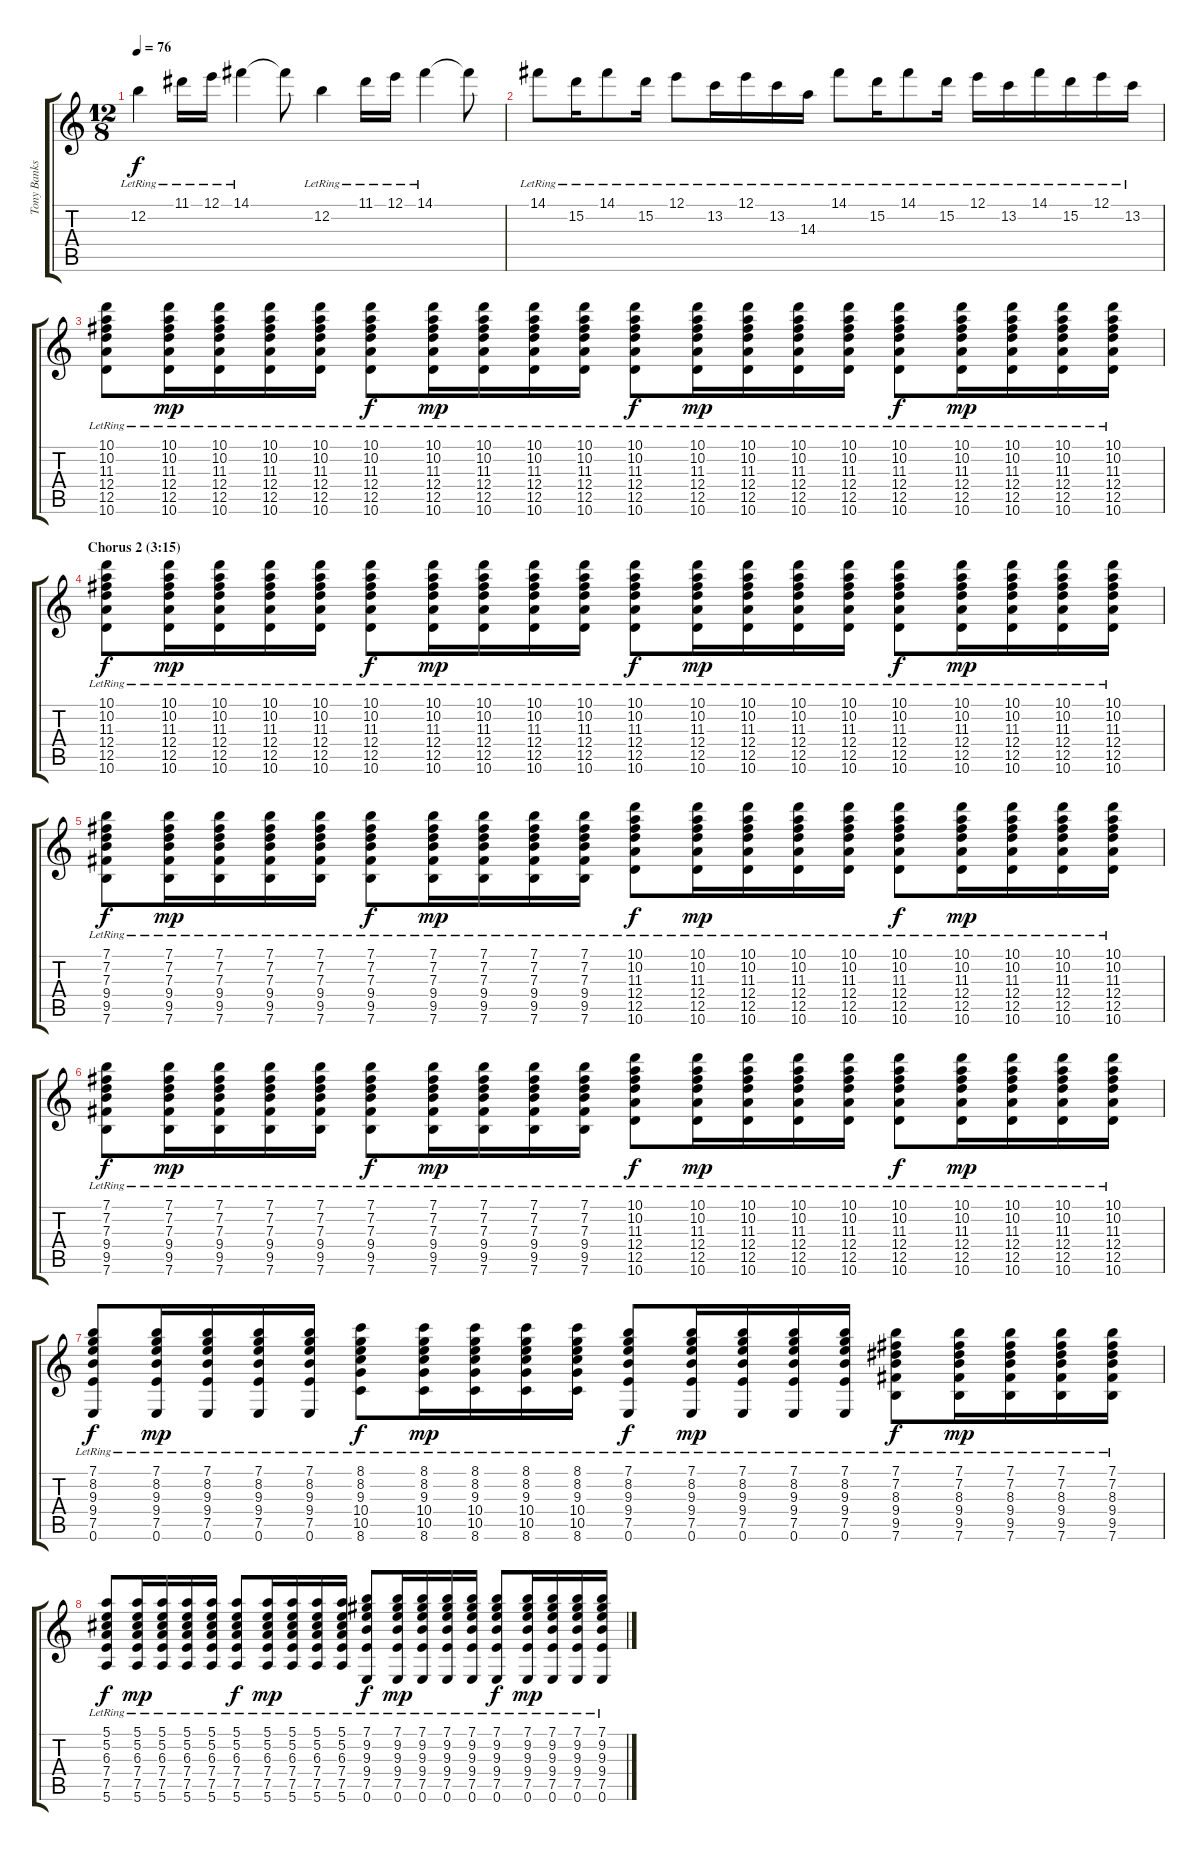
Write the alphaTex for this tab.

\track ("Tony Banks (12-string guitar 1)" "Tony Banks") {instrument acousticguitarsteel}
\staff {score tabs}
\tuning (E4 B3 G3 D3 A2 E2) {hide}
\ts (12 8)
\tempo 76
\clef g2
\ks c
12.2{lr}.4{dy f} 11.1{lr}.16 12.1{lr}.16 14.1{lr}.4 14.1{t}.8 12.2{lr}.4 11.1{lr}.16 12.1{lr}.16 14.1{lr}.4 14.1{t}.8 |
14.1{lr}.8 15.2{lr}.16 14.1{lr}.8 15.2{lr}.16 12.1{lr}.8 13.2{lr}.16 12.1{lr}.16 13.2{lr}.16 14.3{lr}.16 14.1{lr}.8 15.2{lr}.16 14.1{lr}.8 15.2{lr}.16 12.1{lr}.16 13.2{lr}.16 14.1{lr}.16 15.2{lr}.16 12.1{lr}.16 13.2{lr}.16 |
(10.1{lr} 10.2{lr} 11.3{lr} 12.4{lr} 12.5{lr} 10.6{lr}).8 (10.1{lr} 10.2{lr} 11.3{lr} 12.4{lr} 12.5{lr} 10.6{lr}).16{dy mp} (10.1{lr} 10.2{lr} 11.3{lr} 12.4{lr} 12.5{lr} 10.6{lr}).16 (10.1{lr} 10.2{lr} 11.3{lr} 12.4{lr} 12.5{lr} 10.6{lr}).16 (10.1{lr} 10.2{lr} 11.3{lr} 12.4{lr} 12.5{lr} 10.6{lr}).16 (10.1{lr} 10.2{lr} 11.3{lr} 12.4{lr} 12.5{lr} 10.6{lr}).8{dy f} (10.1{lr} 10.2{lr} 11.3{lr} 12.4{lr} 12.5{lr} 10.6{lr}).16{dy mp} (10.1{lr} 10.2{lr} 11.3{lr} 12.4{lr} 12.5{lr} 10.6{lr}).16 (10.1{lr} 10.2{lr} 11.3{lr} 12.4{lr} 12.5{lr} 10.6{lr}).16 (10.1{lr} 10.2{lr} 11.3{lr} 12.4{lr} 12.5{lr} 10.6{lr}).16 (10.1{lr} 10.2{lr} 11.3{lr} 12.4{lr} 12.5{lr} 10.6{lr}).8{dy f} (10.1{lr} 10.2{lr} 11.3{lr} 12.4{lr} 12.5{lr} 10.6{lr}).16{dy mp} (10.1{lr} 10.2{lr} 11.3{lr} 12.4{lr} 12.5{lr} 10.6{lr}).16 (10.1{lr} 10.2{lr} 11.3{lr} 12.4{lr} 12.5{lr} 10.6{lr}).16 (10.1{lr} 10.2{lr} 11.3{lr} 12.4{lr} 12.5{lr} 10.6{lr}).16 (10.1{lr} 10.2{lr} 11.3{lr} 12.4{lr} 12.5{lr} 10.6{lr}).8{dy f} (10.1{lr} 10.2{lr} 11.3{lr} 12.4{lr} 12.5{lr} 10.6{lr}).16{dy mp} (10.1{lr} 10.2{lr} 11.3{lr} 12.4{lr} 12.5{lr} 10.6{lr}).16 (10.1{lr} 10.2{lr} 11.3{lr} 12.4{lr} 12.5{lr} 10.6{lr}).16 (10.1{lr} 10.2{lr} 11.3{lr} 12.4{lr} 12.5{lr} 10.6{lr}).16 |
\section ("" "Chorus 2 (3:15)")
(10.1{lr} 10.2{lr} 11.3{lr} 12.4{lr} 12.5{lr} 10.6{lr}).8{dy f} (10.1{lr} 10.2{lr} 11.3{lr} 12.4{lr} 12.5{lr} 10.6{lr}).16{dy mp} (10.1{lr} 10.2{lr} 11.3{lr} 12.4{lr} 12.5{lr} 10.6{lr}).16 (10.1{lr} 10.2{lr} 11.3{lr} 12.4{lr} 12.5{lr} 10.6{lr}).16 (10.1{lr} 10.2{lr} 11.3{lr} 12.4{lr} 12.5{lr} 10.6{lr}).16 (10.1{lr} 10.2{lr} 11.3{lr} 12.4{lr} 12.5{lr} 10.6{lr}).8{dy f} (10.1{lr} 10.2{lr} 11.3{lr} 12.4{lr} 12.5{lr} 10.6{lr}).16{dy mp} (10.1{lr} 10.2{lr} 11.3{lr} 12.4{lr} 12.5{lr} 10.6{lr}).16 (10.1{lr} 10.2{lr} 11.3{lr} 12.4{lr} 12.5{lr} 10.6{lr}).16 (10.1{lr} 10.2{lr} 11.3{lr} 12.4{lr} 12.5{lr} 10.6{lr}).16 (10.1{lr} 10.2{lr} 11.3{lr} 12.4{lr} 12.5{lr} 10.6{lr}).8{dy f} (10.1{lr} 10.2{lr} 11.3{lr} 12.4{lr} 12.5{lr} 10.6{lr}).16{dy mp} (10.1{lr} 10.2{lr} 11.3{lr} 12.4{lr} 12.5{lr} 10.6{lr}).16 (10.1{lr} 10.2{lr} 11.3{lr} 12.4{lr} 12.5{lr} 10.6{lr}).16 (10.1{lr} 10.2{lr} 11.3{lr} 12.4{lr} 12.5{lr} 10.6{lr}).16 (10.1{lr} 10.2{lr} 11.3{lr} 12.4{lr} 12.5{lr} 10.6{lr}).8{dy f} (10.1{lr} 10.2{lr} 11.3{lr} 12.4{lr} 12.5{lr} 10.6{lr}).16{dy mp} (10.1{lr} 10.2{lr} 11.3{lr} 12.4{lr} 12.5{lr} 10.6{lr}).16 (10.1{lr} 10.2{lr} 11.3{lr} 12.4{lr} 12.5{lr} 10.6{lr}).16 (10.1{lr} 10.2{lr} 11.3{lr} 12.4{lr} 12.5{lr} 10.6{lr}).16 |
(7.1{lr} 7.2{lr} 7.3{lr} 9.4{lr} 9.5{lr} 7.6{lr}).8{dy f} (7.1{lr} 7.2{lr} 7.3{lr} 9.4{lr} 9.5{lr} 7.6{lr}).16{dy mp} (7.1{lr} 7.2{lr} 7.3{lr} 9.4{lr} 9.5{lr} 7.6{lr}).16 (7.1{lr} 7.2{lr} 7.3{lr} 9.4{lr} 9.5{lr} 7.6{lr}).16 (7.1{lr} 7.2{lr} 7.3{lr} 9.4{lr} 9.5{lr} 7.6{lr}).16 (7.1{lr} 7.2{lr} 7.3{lr} 9.4{lr} 9.5{lr} 7.6{lr}).8{dy f} (7.1{lr} 7.2{lr} 7.3{lr} 9.4{lr} 9.5{lr} 7.6{lr}).16{dy mp} (7.1{lr} 7.2{lr} 7.3{lr} 9.4{lr} 9.5{lr} 7.6{lr}).16 (7.1{lr} 7.2{lr} 7.3{lr} 9.4{lr} 9.5{lr} 7.6{lr}).16 (7.1{lr} 7.2{lr} 7.3{lr} 9.4{lr} 9.5{lr} 7.6{lr}).16 (10.1{lr} 10.2{lr} 11.3{lr} 12.4{lr} 12.5{lr} 10.6{lr}).8{dy f} (10.1{lr} 10.2{lr} 11.3{lr} 12.4{lr} 12.5{lr} 10.6{lr}).16{dy mp} (10.1{lr} 10.2{lr} 11.3{lr} 12.4{lr} 12.5{lr} 10.6{lr}).16 (10.1{lr} 10.2{lr} 11.3{lr} 12.4{lr} 12.5{lr} 10.6{lr}).16 (10.1{lr} 10.2{lr} 11.3{lr} 12.4{lr} 12.5{lr} 10.6{lr}).16 (10.1{lr} 10.2{lr} 11.3{lr} 12.4{lr} 12.5{lr} 10.6{lr}).8{dy f} (10.1{lr} 10.2{lr} 11.3{lr} 12.4{lr} 12.5{lr} 10.6{lr}).16{dy mp} (10.1{lr} 10.2{lr} 11.3{lr} 12.4{lr} 12.5{lr} 10.6{lr}).16 (10.1{lr} 10.2{lr} 11.3{lr} 12.4{lr} 12.5{lr} 10.6{lr}).16 (10.1{lr} 10.2{lr} 11.3{lr} 12.4{lr} 12.5{lr} 10.6{lr}).16 |
(7.1{lr} 7.2{lr} 7.3{lr} 9.4{lr} 9.5{lr} 7.6{lr}).8{dy f} (7.1{lr} 7.2{lr} 7.3{lr} 9.4{lr} 9.5{lr} 7.6{lr}).16{dy mp} (7.1{lr} 7.2{lr} 7.3{lr} 9.4{lr} 9.5{lr} 7.6{lr}).16 (7.1{lr} 7.2{lr} 7.3{lr} 9.4{lr} 9.5{lr} 7.6{lr}).16 (7.1{lr} 7.2{lr} 7.3{lr} 9.4{lr} 9.5{lr} 7.6{lr}).16 (7.1{lr} 7.2{lr} 7.3{lr} 9.4{lr} 9.5{lr} 7.6{lr}).8{dy f} (7.1{lr} 7.2{lr} 7.3{lr} 9.4{lr} 9.5{lr} 7.6{lr}).16{dy mp} (7.1{lr} 7.2{lr} 7.3{lr} 9.4{lr} 9.5{lr} 7.6{lr}).16 (7.1{lr} 7.2{lr} 7.3{lr} 9.4{lr} 9.5{lr} 7.6{lr}).16 (7.1{lr} 7.2{lr} 7.3{lr} 9.4{lr} 9.5{lr} 7.6{lr}).16 (10.1{lr} 10.2{lr} 11.3{lr} 12.4{lr} 12.5{lr} 10.6{lr}).8{dy f} (10.1{lr} 10.2{lr} 11.3{lr} 12.4{lr} 12.5{lr} 10.6{lr}).16{dy mp} (10.1{lr} 10.2{lr} 11.3{lr} 12.4{lr} 12.5{lr} 10.6{lr}).16 (10.1{lr} 10.2{lr} 11.3{lr} 12.4{lr} 12.5{lr} 10.6{lr}).16 (10.1{lr} 10.2{lr} 11.3{lr} 12.4{lr} 12.5{lr} 10.6{lr}).16 (10.1{lr} 10.2{lr} 11.3{lr} 12.4{lr} 12.5{lr} 10.6{lr}).8{dy f} (10.1{lr} 10.2{lr} 11.3{lr} 12.4{lr} 12.5{lr} 10.6{lr}).16{dy mp} (10.1{lr} 10.2{lr} 11.3{lr} 12.4{lr} 12.5{lr} 10.6{lr}).16 (10.1{lr} 10.2{lr} 11.3{lr} 12.4{lr} 12.5{lr} 10.6{lr}).16 (10.1{lr} 10.2{lr} 11.3{lr} 12.4{lr} 12.5{lr} 10.6{lr}).16 |
(7.1{lr} 8.2{lr} 9.3{lr} 9.4{lr} 7.5{lr} 0.6{lr}).8{dy f} (7.1{lr} 8.2{lr} 9.3{lr} 9.4{lr} 7.5{lr} 0.6{lr}).16{dy mp} (7.1{lr} 8.2{lr} 9.3{lr} 9.4{lr} 7.5{lr} 0.6{lr}).16 (7.1{lr} 8.2{lr} 9.3{lr} 9.4{lr} 7.5{lr} 0.6{lr}).16 (7.1{lr} 8.2{lr} 9.3{lr} 9.4{lr} 7.5{lr} 0.6{lr}).16 (8.1{lr} 8.2{lr} 9.3{lr} 10.4{lr} 10.5{lr} 8.6{lr}).8{dy f} (8.1{lr} 8.2{lr} 9.3{lr} 10.4{lr} 10.5{lr} 8.6{lr}).16{dy mp} (8.1{lr} 8.2{lr} 9.3{lr} 10.4{lr} 10.5{lr} 8.6{lr}).16 (8.1{lr} 8.2{lr} 9.3{lr} 10.4{lr} 10.5{lr} 8.6{lr}).16 (8.1{lr} 8.2{lr} 9.3{lr} 10.4{lr} 10.5{lr} 8.6{lr}).16 (7.1{lr} 8.2{lr} 9.3{lr} 9.4{lr} 7.5{lr} 0.6{lr}).8{dy f} (7.1{lr} 8.2{lr} 9.3{lr} 9.4{lr} 7.5{lr} 0.6{lr}).16{dy mp} (7.1{lr} 8.2{lr} 9.3{lr} 9.4{lr} 7.5{lr} 0.6{lr}).16 (7.1{lr} 8.2{lr} 9.3{lr} 9.4{lr} 7.5{lr} 0.6{lr}).16 (7.1{lr} 8.2{lr} 9.3{lr} 9.4{lr} 7.5{lr} 0.6{lr}).16 (7.1{lr} 7.2{lr} 8.3{lr} 9.4{lr} 9.5{lr} 7.6{lr}).8{dy f} (7.1{lr} 7.2{lr} 8.3{lr} 9.4{lr} 9.5{lr} 7.6{lr}).16{dy mp} (7.1{lr} 7.2{lr} 8.3{lr} 9.4{lr} 9.5{lr} 7.6{lr}).16 (7.1{lr} 7.2{lr} 8.3{lr} 9.4{lr} 9.5{lr} 7.6{lr}).16 (7.1{lr} 7.2{lr} 8.3{lr} 9.4{lr} 9.5{lr} 7.6{lr}).16 |
(5.1{lr} 5.2{lr} 6.3{lr} 7.4{lr} 7.5{lr} 5.6{lr}).8{dy f} (5.1{lr} 5.2{lr} 6.3{lr} 7.4{lr} 7.5{lr} 5.6{lr}).16{dy mp} (5.1{lr} 5.2{lr} 6.3{lr} 7.4{lr} 7.5{lr} 5.6{lr}).16 (5.1{lr} 5.2{lr} 6.3{lr} 7.4{lr} 7.5{lr} 5.6{lr}).16 (5.1{lr} 5.2{lr} 6.3{lr} 7.4{lr} 7.5{lr} 5.6{lr}).16 (5.1{lr} 5.2{lr} 6.3{lr} 7.4{lr} 7.5{lr} 5.6{lr}).8{dy f} (5.1{lr} 5.2{lr} 6.3{lr} 7.4{lr} 7.5{lr} 5.6{lr}).16{dy mp} (5.1{lr} 5.2{lr} 6.3{lr} 7.4{lr} 7.5{lr} 5.6{lr}).16 (5.1{lr} 5.2{lr} 6.3{lr} 7.4{lr} 7.5{lr} 5.6{lr}).16 (5.1{lr} 5.2{lr} 6.3{lr} 7.4{lr} 7.5{lr} 5.6{lr}).16 (7.1{lr} 9.2{lr} 9.3{lr} 9.4{lr} 7.5{lr} 0.6{lr}).8{dy f} (7.1{lr} 9.2{lr} 9.3{lr} 9.4{lr} 7.5{lr} 0.6{lr}).16{dy mp} (7.1{lr} 9.2{lr} 9.3{lr} 9.4{lr} 7.5{lr} 0.6{lr}).16 (7.1{lr} 9.2{lr} 9.3{lr} 9.4{lr} 7.5{lr} 0.6{lr}).16 (7.1{lr} 9.2{lr} 9.3{lr} 9.4{lr} 7.5{lr} 0.6{lr}).16 (7.1{lr} 9.2{lr} 9.3{lr} 9.4{lr} 7.5{lr} 0.6{lr}).8{dy f} (7.1{lr} 9.2{lr} 9.3{lr} 9.4{lr} 7.5{lr} 0.6{lr}).16{dy mp} (7.1{lr} 9.2{lr} 9.3{lr} 9.4{lr} 7.5{lr} 0.6{lr}).16 (7.1{lr} 9.2{lr} 9.3{lr} 9.4{lr} 7.5{lr} 0.6{lr}).16 (7.1{lr} 9.2{lr} 9.3{lr} 9.4{lr} 7.5{lr} 0.6{lr}).16
